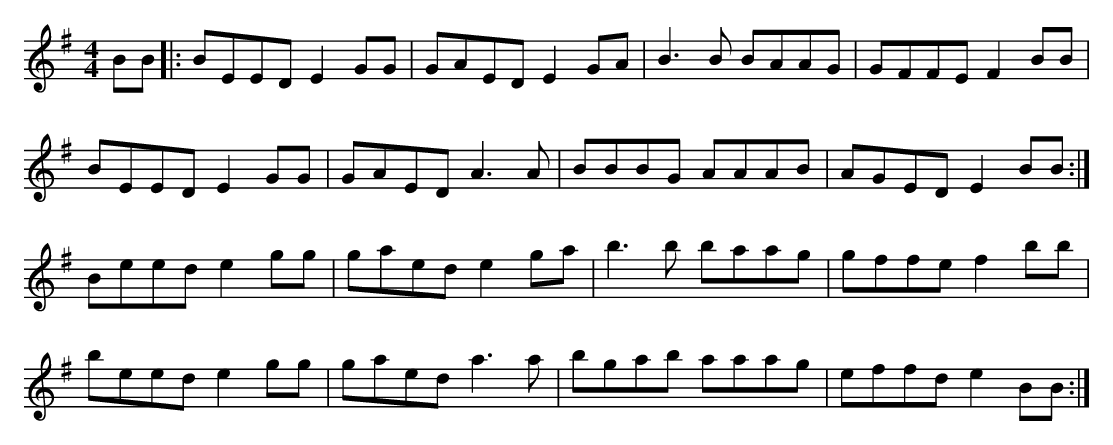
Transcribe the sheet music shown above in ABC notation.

X:1
M:4/4
K:Emin
BB|:BEED E2GG|GAED E2GA|B3B BAAG|GFFE F2BB|
BEED E2GG|GAED A3A|BBBG AAAB|AGED E2BB:|
Beed e2gg|gaed e2ga|b3b baag|gffe f2bb|
beed e2gg|gaed a3a|bgab aaag|effd e2BB:|
